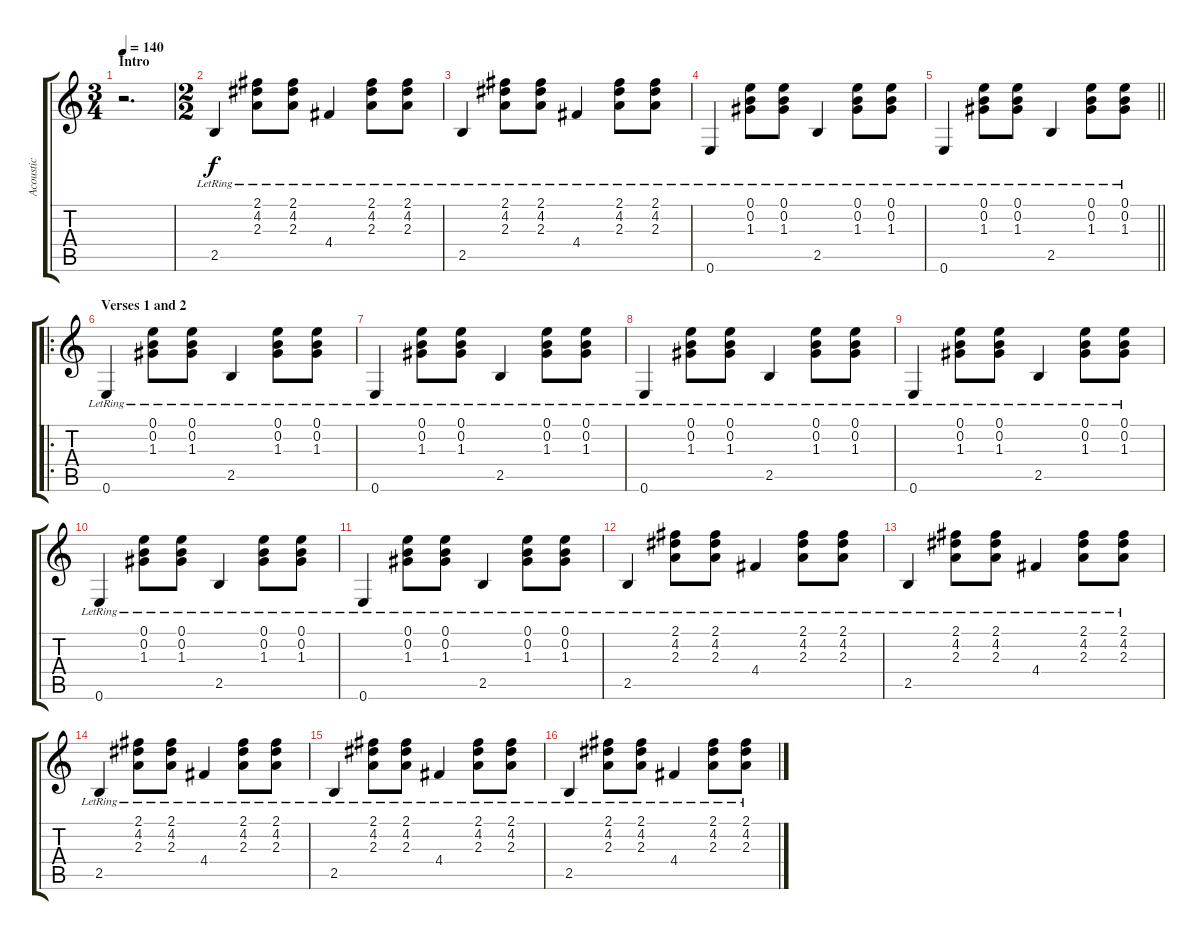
\track ("Acoustic" "Acoustic") {instrument acousticguitarnylon}
\staff {score tabs}
\tuning (E4 B3 G3 D3 A2 E2) {hide}
\ts (3 4)
\section ("" "Intro")
\tempo 140
\clef g2
\ks c
r.2{d dy f instrument acousticguitarnylon} |
\ts (2 2)
2.5{lr}.4 (2.1{lr} 4.2{lr} 2.3{lr}).8 (2.1{lr} 4.2{lr} 2.3{lr}).8 4.4{lr}.4 (2.1{lr} 4.2{lr} 2.3{lr}).8 (2.1{lr} 4.2{lr} 2.3{lr}).8 |
2.5{lr}.4 (2.1{lr} 4.2{lr} 2.3{lr}).8 (2.1{lr} 4.2{lr} 2.3{lr}).8 4.4{lr}.4 (2.1{lr} 4.2{lr} 2.3{lr}).8 (2.1{lr} 4.2{lr} 2.3{lr}).8 |
0.6{lr}.4 (0.1{lr} 0.2{lr} 1.3{lr}).8 (0.1{lr} 0.2{lr} 1.3{lr}).8 2.5{lr}.4 (0.1{lr} 0.2{lr} 1.3{lr}).8 (0.1{lr} 0.2{lr} 1.3{lr}).8 |
\barLineRight lightlight
0.6{lr}.4 (0.1{lr} 0.2{lr} 1.3{lr}).8 (0.1{lr} 0.2{lr} 1.3{lr}).8 2.5{lr}.4 (0.1{lr} 0.2{lr} 1.3{lr}).8 (0.1{lr} 0.2{lr} 1.3{lr}).8 |
\ro
\section ("" "Verses 1 and 2")
0.6{lr}.4 (0.1{lr} 0.2{lr} 1.3{lr}).8 (0.1{lr} 0.2{lr} 1.3{lr}).8 2.5{lr}.4 (0.1{lr} 0.2{lr} 1.3{lr}).8 (0.1{lr} 0.2{lr} 1.3{lr}).8 |
0.6{lr}.4 (0.1{lr} 0.2{lr} 1.3{lr}).8 (0.1{lr} 0.2{lr} 1.3{lr}).8 2.5{lr}.4 (0.1{lr} 0.2{lr} 1.3{lr}).8 (0.1{lr} 0.2{lr} 1.3{lr}).8 |
0.6{lr}.4 (0.1{lr} 0.2{lr} 1.3{lr}).8 (0.1{lr} 0.2{lr} 1.3{lr}).8 2.5{lr}.4 (0.1{lr} 0.2{lr} 1.3{lr}).8 (0.1{lr} 0.2{lr} 1.3{lr}).8 |
0.6{lr}.4 (0.1{lr} 0.2{lr} 1.3{lr}).8 (0.1{lr} 0.2{lr} 1.3{lr}).8 2.5{lr}.4 (0.1{lr} 0.2{lr} 1.3{lr}).8 (0.1{lr} 0.2{lr} 1.3{lr}).8 |
0.6{lr}.4 (0.1{lr} 0.2{lr} 1.3{lr}).8 (0.1{lr} 0.2{lr} 1.3{lr}).8 2.5{lr}.4 (0.1{lr} 0.2{lr} 1.3{lr}).8 (0.1{lr} 0.2{lr} 1.3{lr}).8 |
0.6{lr}.4 (0.1{lr} 0.2{lr} 1.3{lr}).8 (0.1{lr} 0.2{lr} 1.3{lr}).8 2.5{lr}.4 (0.1{lr} 0.2{lr} 1.3{lr}).8 (0.1{lr} 0.2{lr} 1.3{lr}).8 |
2.5{lr}.4 (2.1{lr} 4.2{lr} 2.3{lr}).8 (2.1{lr} 4.2{lr} 2.3{lr}).8 4.4{lr}.4 (2.1{lr} 4.2{lr} 2.3{lr}).8 (2.1{lr} 4.2{lr} 2.3{lr}).8 |
2.5{lr}.4 (2.1{lr} 4.2{lr} 2.3{lr}).8 (2.1{lr} 4.2{lr} 2.3{lr}).8 4.4{lr}.4 (2.1{lr} 4.2{lr} 2.3{lr}).8 (2.1{lr} 4.2{lr} 2.3{lr}).8 |
2.5{lr}.4 (2.1{lr} 4.2{lr} 2.3{lr}).8 (2.1{lr} 4.2{lr} 2.3{lr}).8 4.4{lr}.4 (2.1{lr} 4.2{lr} 2.3{lr}).8 (2.1{lr} 4.2{lr} 2.3{lr}).8 |
2.5{lr}.4 (2.1{lr} 4.2{lr} 2.3{lr}).8 (2.1{lr} 4.2{lr} 2.3{lr}).8 4.4{lr}.4 (2.1{lr} 4.2{lr} 2.3{lr}).8 (2.1{lr} 4.2{lr} 2.3{lr}).8 |
2.5{lr}.4 (2.1{lr} 4.2{lr} 2.3{lr}).8 (2.1{lr} 4.2{lr} 2.3{lr}).8 4.4{lr}.4 (2.1{lr} 4.2{lr} 2.3{lr}).8 (2.1{lr} 4.2{lr} 2.3{lr}).8
